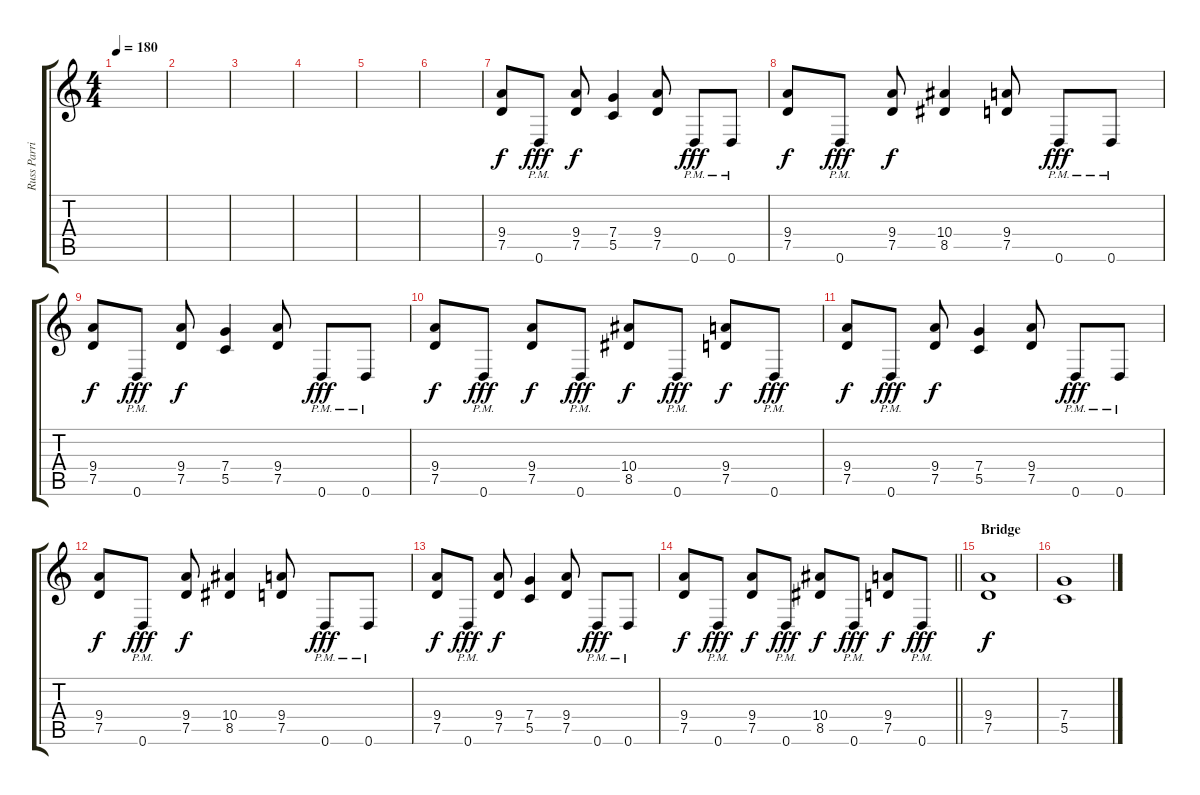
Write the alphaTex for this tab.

\track ("Russ Parrish" "Russ Parri") {instrument distortionguitar}
\staff {score tabs}
\tuning (D4 A3 F3 C3 G2 D2) {hide}
\ts (4 4)
\tempo 180
\clef g2
\ks c
|
|
|
|
|
|
(9.4 7.5).8{dy f} 0.6{pm}.8{dy fff} (9.4 7.5).8{dy f} (7.4 5.5).4 (9.4 7.5).8 0.6{pm}.8{dy fff} 0.6{pm}.8 |
(9.4 7.5).8{dy f} 0.6{pm}.8{dy fff} (9.4 7.5).8{dy f} (10.4 8.5).4 (9.4 7.5).8 0.6{pm}.8{dy fff} 0.6{pm}.8 |
(9.4 7.5).8{dy f} 0.6{pm}.8{dy fff} (9.4 7.5).8{dy f} (7.4 5.5).4 (9.4 7.5).8 0.6{pm}.8{dy fff} 0.6{pm}.8 |
(9.4 7.5).8{dy f} 0.6{pm}.8{dy fff} (9.4 7.5).8{dy f} 0.6{pm}.8{dy fff} (10.4 8.5).8{dy f} 0.6{pm}.8{dy fff} (9.4 7.5).8{dy f} 0.6{pm}.8{dy fff} |
(9.4 7.5).8{dy f} 0.6{pm}.8{dy fff} (9.4 7.5).8{dy f} (7.4 5.5).4 (9.4 7.5).8 0.6{pm}.8{dy fff} 0.6{pm}.8 |
(9.4 7.5).8{dy f} 0.6{pm}.8{dy fff} (9.4 7.5).8{dy f} (10.4 8.5).4 (9.4 7.5).8 0.6{pm}.8{dy fff} 0.6{pm}.8 |
(9.4 7.5).8{dy f} 0.6{pm}.8{dy fff} (9.4 7.5).8{dy f} (7.4 5.5).4 (9.4 7.5).8 0.6{pm}.8{dy fff} 0.6{pm}.8 |
\barLineRight lightlight
(9.4 7.5).8{dy f} 0.6{pm}.8{dy fff} (9.4 7.5).8{dy f} 0.6{pm}.8{dy fff} (10.4 8.5).8{dy f} 0.6{pm}.8{dy fff} (9.4 7.5).8{dy f} 0.6{pm}.8{dy fff} |
\section ("" "Bridge")
(9.4 7.5).1{dy f} |
(7.4 5.5).1
